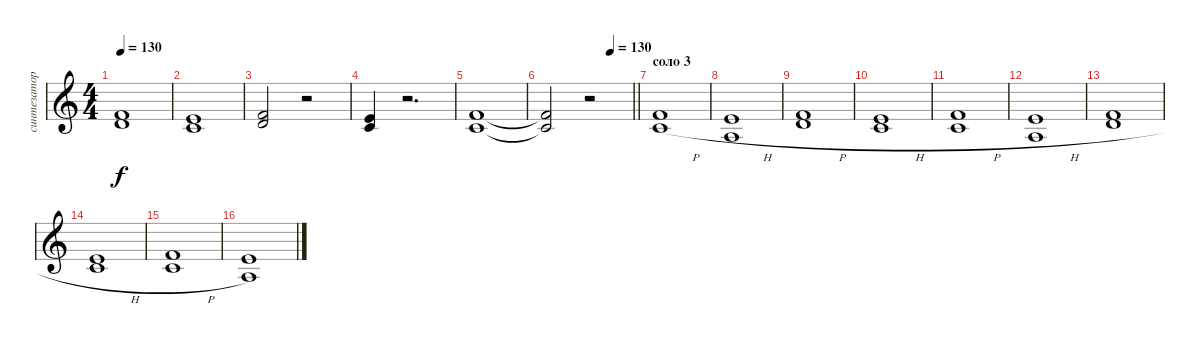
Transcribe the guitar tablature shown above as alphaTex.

\track ("синтезатор фон" "синтезатор") {instrument synthstrings2}
\staff {score}
\tuning (E4 B3 G3 D3 A2 E2) {hide}
\ts (4 4)
\tempo 130
\clef g2
\ks c
(10.3 12.4).1{dy f} |
(9.3 10.4).1 |
(10.3 12.4).2 r.2 |
(9.3 10.4).4 r.2{d} |
(10.3 10.4).1{volume 5} |
\tempo (130 0.75)
\barLineRight lightlight
(10.3{t} 10.4{t}).2 r.2{volume 6 instrument synthstrings2} |
\section ("" "соло 3")
(10.3{h} 10.4{h}).1 |
(9.3{h} 7.4{h}).1 |
(10.3{h} 12.4{h}).1 |
(9.3{h} 10.4{h}).1 |
(10.3{h} 10.4{h}).1 |
(9.3{h} 7.4{h}).1 |
(10.3{h} 12.4{h}).1 |
(9.3{h} 10.4{h}).1 |
(10.3{h} 10.4{h}).1 |
(9.3{h} 7.4{h}).1
